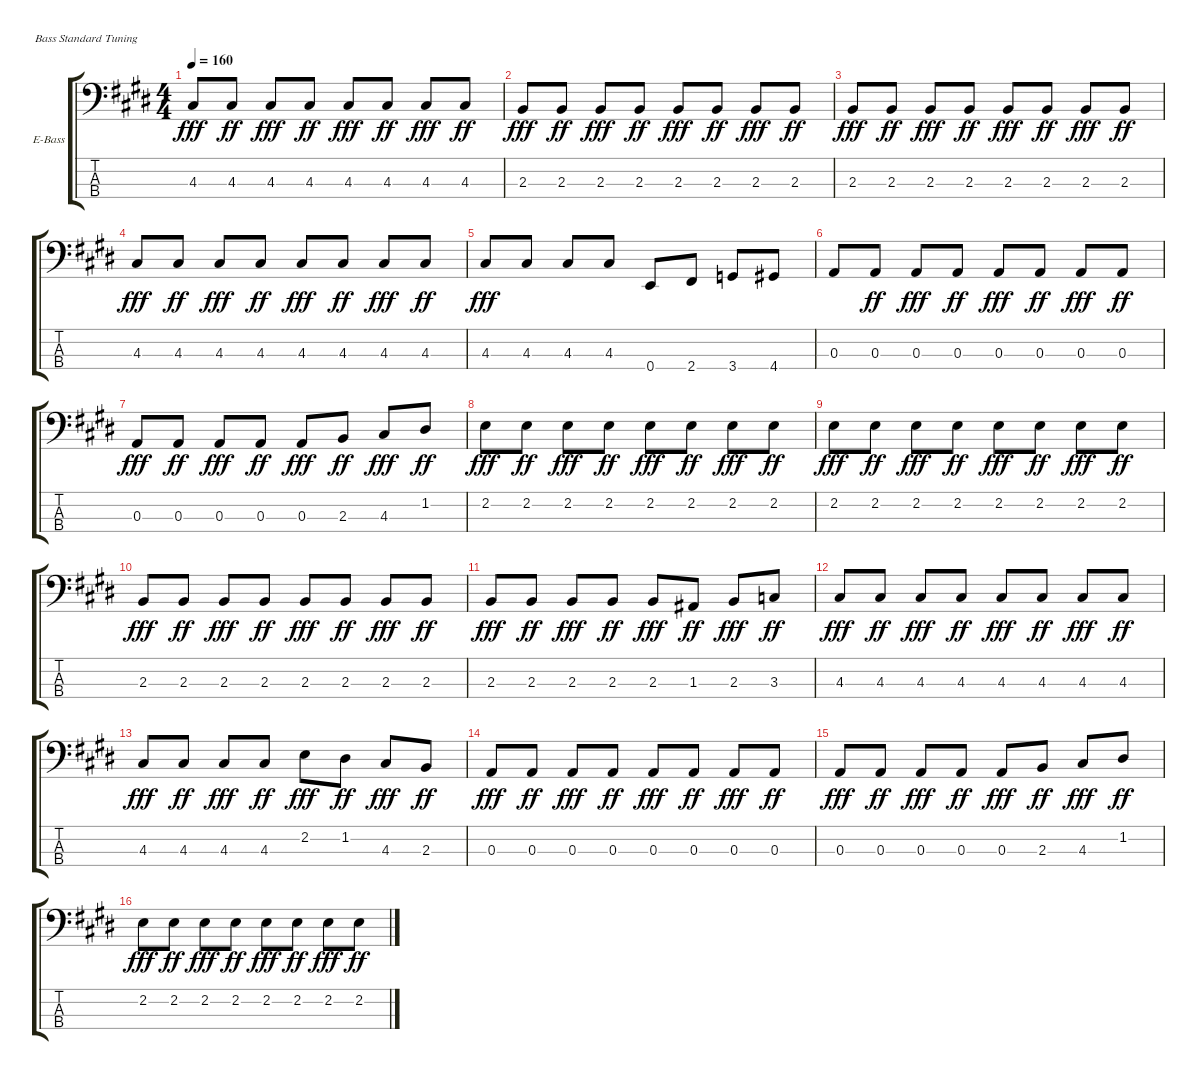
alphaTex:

\bracketExtendMode groupsimilarinstruments
\firstSystemTrackNameOrientation horizontal
\otherSystemsTrackNameOrientation horizontal
\track ("Bass" "E-Bass") {instrument electricbasspick}
\staff {score tabs}
\tuning (G2 D2 A1 E1)
\ts (4 4)
\tempo 160
\clef f4
\ks e
4.3.8{dy fff} 4.3.8{dy ff} 4.3.8{dy fff} 4.3.8{dy ff} 4.3.8{dy fff} 4.3.8{dy ff} 4.3.8{dy fff} 4.3.8{dy ff} |
2.3.8{dy fff} 2.3.8{dy ff} 2.3.8{dy fff} 2.3.8{dy ff} 2.3.8{dy fff} 2.3.8{dy ff} 2.3.8{dy fff} 2.3.8{dy ff} |
2.3.8{dy fff} 2.3.8{dy ff} 2.3.8{dy fff} 2.3.8{dy ff} 2.3.8{dy fff} 2.3.8{dy ff} 2.3.8{dy fff} 2.3.8{dy ff} |
4.3.8{dy fff} 4.3.8{dy ff} 4.3.8{dy fff} 4.3.8{dy ff} 4.3.8{dy fff} 4.3.8{dy ff} 4.3.8{dy fff} 4.3.8{dy ff} |
4.3.8{dy fff} 4.3.8 4.3.8 4.3.8 0.4.8 2.4.8 3.4.8 4.4.8 |
0.3.8 0.3.8{dy ff} 0.3.8{dy fff} 0.3.8{dy ff} 0.3.8{dy fff} 0.3.8{dy ff} 0.3.8{dy fff} 0.3.8{dy ff} |
0.3.8{dy fff} 0.3.8{dy ff} 0.3.8{dy fff} 0.3.8{dy ff} 0.3.8{dy fff} 2.3.8{dy ff} 4.3.8{dy fff} 1.2.8{dy ff} |
2.2.8{dy fff} 2.2.8{dy ff} 2.2.8{dy fff} 2.2.8{dy ff} 2.2.8{dy fff} 2.2.8{dy ff} 2.2.8{dy fff} 2.2.8{dy ff} |
2.2.8{dy fff} 2.2.8{dy ff} 2.2.8{dy fff} 2.2.8{dy ff} 2.2.8{dy fff} 2.2.8{dy ff} 2.2.8{dy fff} 2.2.8{dy ff} |
2.3.8{dy fff} 2.3.8{dy ff} 2.3.8{dy fff} 2.3.8{dy ff} 2.3.8{dy fff} 2.3.8{dy ff} 2.3.8{dy fff} 2.3.8{dy ff} |
2.3.8{dy fff} 2.3.8{dy ff} 2.3.8{dy fff} 2.3.8{dy ff} 2.3.8{dy fff} 1.3.8{dy ff} 2.3.8{dy fff} 3.3.8{dy ff} |
4.3.8{dy fff} 4.3.8{dy ff} 4.3.8{dy fff} 4.3.8{dy ff} 4.3.8{dy fff} 4.3.8{dy ff} 4.3.8{dy fff} 4.3.8{dy ff} |
4.3.8{dy fff} 4.3.8{dy ff} 4.3.8{dy fff} 4.3.8{dy ff} 2.2.8{dy fff} 1.2.8{dy ff} 4.3.8{dy fff} 2.3.8{dy ff} |
0.3.8{dy fff} 0.3.8{dy ff} 0.3.8{dy fff} 0.3.8{dy ff} 0.3.8{dy fff} 0.3.8{dy ff} 0.3.8{dy fff} 0.3.8{dy ff} |
0.3.8{dy fff} 0.3.8{dy ff} 0.3.8{dy fff} 0.3.8{dy ff} 0.3.8{dy fff} 2.3.8{dy ff} 4.3.8{dy fff} 1.2.8{dy ff} |
2.2.8{dy fff} 2.2.8{dy ff} 2.2.8{dy fff} 2.2.8{dy ff} 2.2.8{dy fff} 2.2.8{dy ff} 2.2.8{dy fff} 2.2.8{dy ff}
